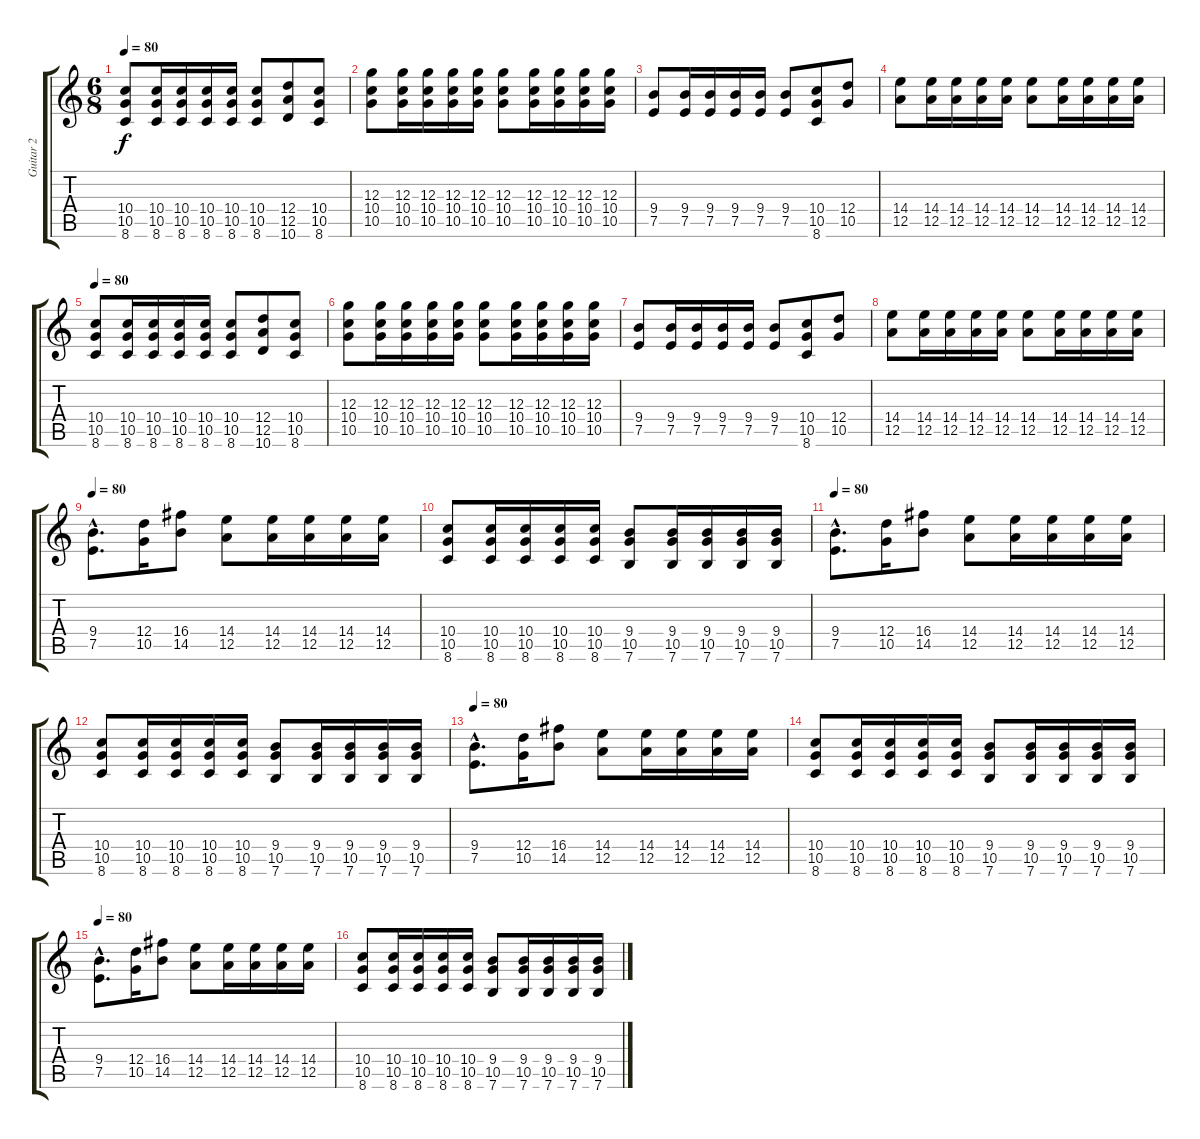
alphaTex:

\track ("Guitar 2" "Guitar 2") {instrument distortionguitar}
\staff {score tabs}
\tuning (E4 B3 G3 D3 A2 E2) {hide}
\ts (6 8)
\tempo 80
\clef g2
\ks c
(10.4 10.5 8.6).8{dy f} (10.4 10.5 8.6).16 (10.4 10.5 8.6).16 (10.4 10.5 8.6).16 (10.4 10.5 8.6).16 (10.4 10.5 8.6).8 (12.4 12.5 10.6).8 (10.4 10.5 8.6).8 |
(12.3 10.4 10.5).8 (12.3 10.4 10.5).16 (12.3 10.4 10.5).16 (12.3 10.4 10.5).16 (12.3 10.4 10.5).16 (12.3 10.4 10.5).8 (12.3 10.4 10.5).16 (12.3 10.4 10.5).16 (12.3 10.4 10.5).16 (12.3 10.4 10.5).16 |
(9.4 7.5).8 (9.4 7.5).16 (9.4 7.5).16 (9.4 7.5).16 (9.4 7.5).16 (9.4 7.5).8 (10.4 10.5 8.6).8 (12.4 10.5).8 |
(14.4 12.5).8 (14.4 12.5).16 (14.4 12.5).16 (14.4 12.5).16 (14.4 12.5).16 (14.4 12.5).8 (14.4 12.5).16 (14.4 12.5).16 (14.4 12.5).16 (14.4 12.5).16 |
\tempo 80
(10.4 10.5 8.6).8 (10.4 10.5 8.6).16 (10.4 10.5 8.6).16 (10.4 10.5 8.6).16 (10.4 10.5 8.6).16 (10.4 10.5 8.6).8 (12.4 12.5 10.6).8 (10.4 10.5 8.6).8 |
(12.3 10.4 10.5).8 (12.3 10.4 10.5).16 (12.3 10.4 10.5).16 (12.3 10.4 10.5).16 (12.3 10.4 10.5).16 (12.3 10.4 10.5).8 (12.3 10.4 10.5).16 (12.3 10.4 10.5).16 (12.3 10.4 10.5).16 (12.3 10.4 10.5).16 |
(9.4 7.5).8 (9.4 7.5).16 (9.4 7.5).16 (9.4 7.5).16 (9.4 7.5).16 (9.4 7.5).8 (10.4 10.5 8.6).8 (12.4 10.5).8 |
(14.4 12.5).8 (14.4 12.5).16 (14.4 12.5).16 (14.4 12.5).16 (14.4 12.5).16 (14.4 12.5).8 (14.4 12.5).16 (14.4 12.5).16 (14.4 12.5).16 (14.4 12.5).16 |
\tempo 80
(9.4{hac} 7.5{hac}).8{d} (12.4 10.5).16 (16.4 14.5).8 (14.4 12.5).8 (14.4 12.5).16 (14.4 12.5).16 (14.4 12.5).16 (14.4 12.5).16 |
(10.4 10.5 8.6).8 (10.4 10.5 8.6).16 (10.4 10.5 8.6).16 (10.4 10.5 8.6).16 (10.4 10.5 8.6).16 (9.4 10.5 7.6).8 (9.4 10.5 7.6).16 (9.4 10.5 7.6).16 (9.4 10.5 7.6).16 (9.4 10.5 7.6).16 |
\tempo 80
(9.4{hac} 7.5{hac}).8{d} (12.4 10.5).16 (16.4 14.5).8 (14.4 12.5).8 (14.4 12.5).16 (14.4 12.5).16 (14.4 12.5).16 (14.4 12.5).16 |
(10.4 10.5 8.6).8 (10.4 10.5 8.6).16 (10.4 10.5 8.6).16 (10.4 10.5 8.6).16 (10.4 10.5 8.6).16 (9.4 10.5 7.6).8 (9.4 10.5 7.6).16 (9.4 10.5 7.6).16 (9.4 10.5 7.6).16 (9.4 10.5 7.6).16 |
\tempo 80
(9.4{hac} 7.5{hac}).8{d} (12.4 10.5).16 (16.4 14.5).8 (14.4 12.5).8 (14.4 12.5).16 (14.4 12.5).16 (14.4 12.5).16 (14.4 12.5).16 |
(10.4 10.5 8.6).8 (10.4 10.5 8.6).16 (10.4 10.5 8.6).16 (10.4 10.5 8.6).16 (10.4 10.5 8.6).16 (9.4 10.5 7.6).8 (9.4 10.5 7.6).16 (9.4 10.5 7.6).16 (9.4 10.5 7.6).16 (9.4 10.5 7.6).16 |
\tempo 80
(9.4{hac} 7.5{hac}).8{d} (12.4 10.5).16 (16.4 14.5).8 (14.4 12.5).8 (14.4 12.5).16 (14.4 12.5).16 (14.4 12.5).16 (14.4 12.5).16 |
(10.4 10.5 8.6).8 (10.4 10.5 8.6).16 (10.4 10.5 8.6).16 (10.4 10.5 8.6).16 (10.4 10.5 8.6).16 (9.4 10.5 7.6).8 (9.4 10.5 7.6).16 (9.4 10.5 7.6).16 (9.4 10.5 7.6).16 (9.4 10.5 7.6).16
